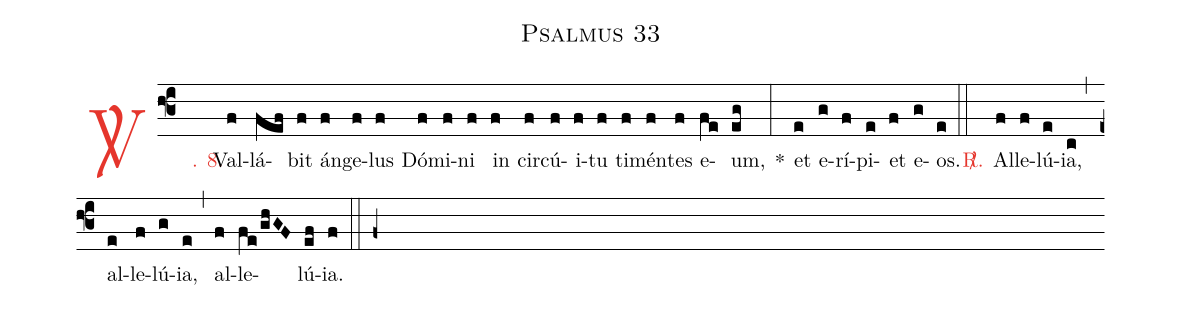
name: Psalmus 33;
%%
(f3)

<c><sp>V/</sp>. 8.</c>() Val(f)lá(fef)bit(f) án(f)ge(f)lus(f) Dó(f)mi(f)ni(f) in(f) cir(f)cú(f)i(f)tu(f) ti(f)mén(f)tes(f) e(fe)um,(eg) *(:) et(e) e(g)rí(f)pi(e)et(f) e(g)os.(e)

(::)

<c><sp>R/</sp>.</c>() Al(f)le(f)lú(e)ia,(c) (,) al(e)le(f)lú(g)ia,(e) (,) al(f)le(fe/ghGF)lú(ef)ia.(f)

(::)

(f+)
